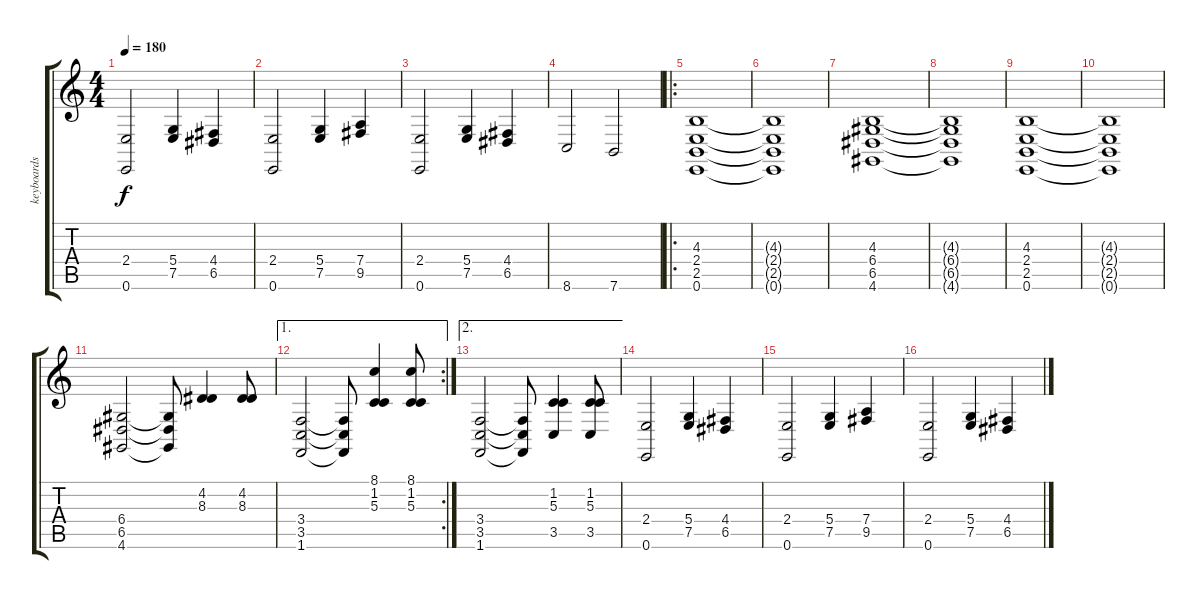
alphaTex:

\track ("keyboards" "keyboards") {instrument choiraahs}
\staff {score tabs}
\tuning (E4 B3 G3 D3 A2 E2) {hide}
\ts (4 4)
\tempo 180
\clef g2
\ks c
(2.4 0.6).2{dy f volume 16 instrument choiraahs} (5.4 7.5).4 (4.4 6.5).4 |
(2.4 0.6).2 (5.4 7.5).4 (7.4 9.5).4 |
(2.4 0.6).2 (5.4 7.5).4 (4.4 6.5).4 |
8.6.2 7.6.2 |
\ro
(4.3 2.4 2.5 0.6).1{volume 16 instrument choiraahs} |
(4.3{t} 2.4{t} 2.5{t} 0.6{t}).1 |
(4.3 6.4 6.5 4.6).1 |
(4.3{t} 6.4{t} 6.5{t} 4.6{t}).1 |
(4.3 2.4 2.5 0.6).1 |
(4.3{t} 2.4{t} 2.5{t} 0.6{t}).1 |
(6.4 6.5 4.6).2 (6.4{t} 6.5{t} 4.6{t}).8 (4.2 8.3).4 (4.2 8.3).8 |
\ae 1
\rc 2
(3.4 3.5 1.6).2 (3.4{t} 3.5{t} 1.6{t}).8 (8.1 1.2 5.3).4 (8.1 1.2 5.3).8 |
\ae 2
(3.4 3.5 1.6).2 (3.4{t} 3.5{t} 1.6{t}).8 (1.2 5.3 3.5).4 (1.2 5.3 3.5).8 |
(2.4 0.6).2{volume 16 instrument choiraahs} (5.4 7.5).4 (4.4 6.5).4 |
(2.4 0.6).2 (5.4 7.5).4 (7.4 9.5).4 |
(2.4 0.6).2 (5.4 7.5).4 (4.4 6.5).4
